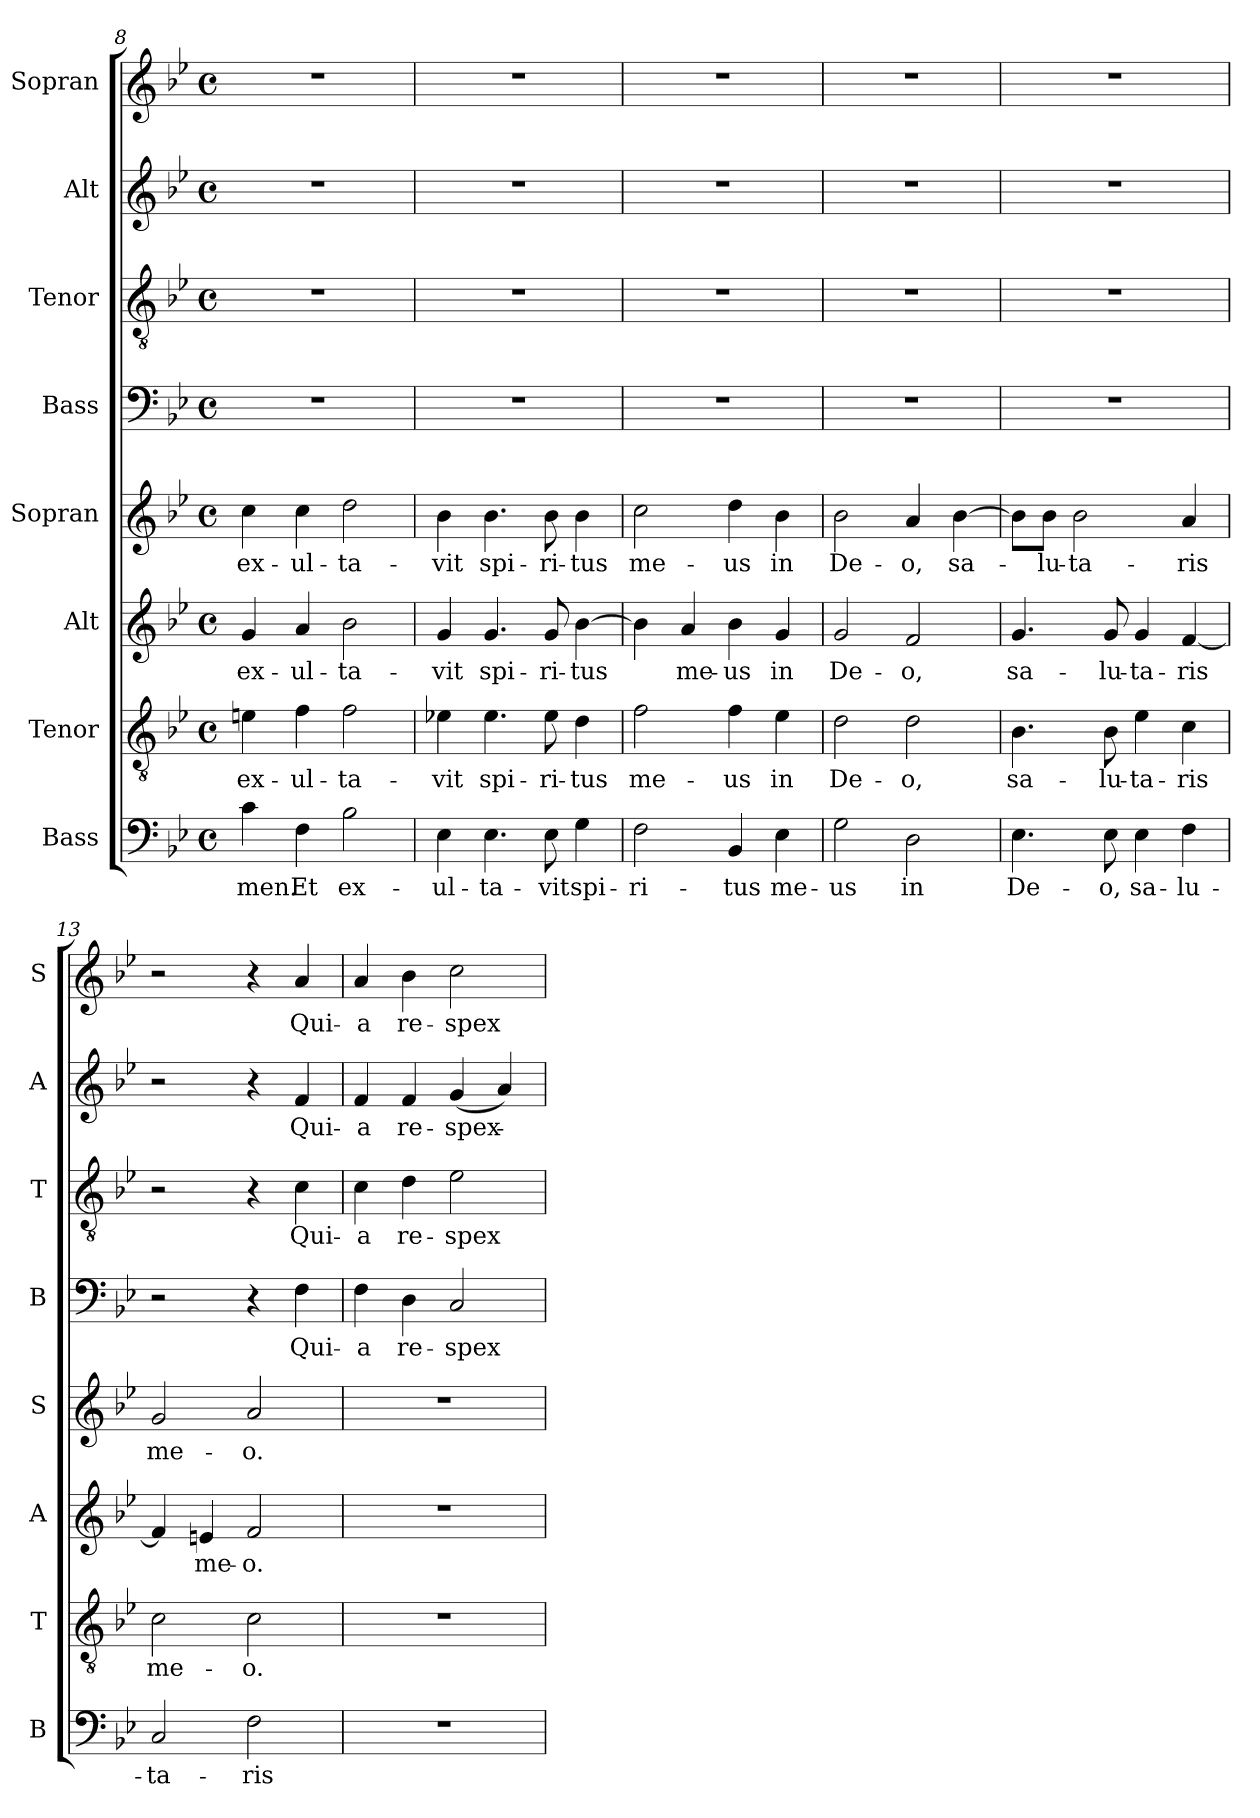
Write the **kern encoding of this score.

**kern	**text	**kern	**text	**kern	**text	**kern	**text	**kern	**text	**kern	**text	**kern	**text	**kern	**text
*part8	*part8	*part7	*part7	*part6	*part6	*part5	*part5	*part4	*part4	*part3	*part3	*part2	*part2	*part1	*part1
*staff8	*staff8	*staff7	*staff7	*staff6	*staff6	*staff5	*staff5	*staff4	*staff4	*staff3	*staff3	*staff2	*staff2	*staff1	*staff1
*I"Bass	*	*I"Tenor	*	*I"Alt	*	*I"Sopran	*	*I"Bass	*	*I"Tenor	*	*I"Alt	*	*I"Sopran	*
*I'B	*	*I'T	*	*I'A	*	*I'S	*	*I'B	*	*I'T	*	*I'A	*	*I'S	*
*clefF4	*	*clefGv2	*	*clefG2	*	*clefG2	*	*clefF4	*	*clefGv2	*	*clefG2	*	*clefG2	*
*k[b-e-]	*	*k[b-e-]	*	*k[b-e-]	*	*k[b-e-]	*	*k[b-e-]	*	*k[b-e-]	*	*k[b-e-]	*	*k[b-e-]	*
*B-:	*	*B-:	*	*B-:	*	*B-:	*	*B-:	*	*B-:	*	*B-:	*	*B-:	*
*M4/4	*	*M4/4	*	*M4/4	*	*M4/4	*	*M4/4	*	*M4/4	*	*M4/4	*	*M4/4	*
*met(c)	*	*met(c)	*	*met(c)	*	*met(c)	*	*met(c)	*	*met(c)	*	*met(c)	*	*met(c)	*
=8	=8	=8	=8	=8	=8	=8	=8	=8	=8	=8	=8	=8	=8	=8	=8
4c\	-men.	4en\	ex-	4g/	ex-	4cc\	ex-	1r	.	1r	.	1r	.	1r	.
4F\	Et	4f\	-ul-	4a/	-ul-	4cc\	-ul-	.	.	.	.	.	.	.	.
2B-\	ex-	2f\	-ta-	2b-\	-ta-	2dd\	-ta-	.	.	.	.	.	.	.	.
=9	=9	=9	=9	=9	=9	=9	=9	=9	=9	=9	=9	=9	=9	=9	=9
4E-\	-ul-	4e-X\	-vit	4g/	-vit	4b-\	-vit	1r	.	1r	.	1r	.	1r	.
4.E-\	-ta-	4.e-\	spi-	4.g/	spi-	4.b-\	spi-	.	.	.	.	.	.	.	.
8E-\	-vit	8e-\	-ri-	8g/	-ri-	8b-\	-ri-	.	.	.	.	.	.	.	.
4G\	spi-	4d\	-tus	[4b-\	-tus	4b-\	-tus	.	.	.	.	.	.	.	.
=10	=10	=10	=10	=10	=10	=10	=10	=10	=10	=10	=10	=10	=10	=10	=10
2F\	-ri-	2f\	me-	4b-\]	.	2cc\	me-	1r	.	1r	.	1r	.	1r	.
.	.	.	.	4a/	me-	.	.	.	.	.	.	.	.	.	.
4BB-/	-tus	4f\	-us	4b-\	-us	4dd\	-us	.	.	.	.	.	.	.	.
4E-\	me-	4e-\	in	4g/	in	4b-\	in	.	.	.	.	.	.	.	.
=11	=11	=11	=11	=11	=11	=11	=11	=11	=11	=11	=11	=11	=11	=11	=11
2G\	-us	2d\	De-	2g/	De-	2b-\	De-	1r	.	1r	.	1r	.	1r	.
2D\	in	2d\	-o,	2f/	-o,	4a/	-o,	.	.	.	.	.	.	.	.
.	.	.	.	.	.	[4b-\	sa-	.	.	.	.	.	.	.	.
!!LO:PB:g=z
=12	=12	=12	=12	=12	=12	=12	=12	=12	=12	=12	=12	=12	=12	=12	=12
4.E-\	De-	4.B-\	sa-	4.g/	sa-	8b-\L]	.	1r	.	1r	.	1r	.	1r	.
.	.	.	.	.	.	8b-\J	-lu-	.	.	.	.	.	.	.	.
.	.	.	.	.	.	2b-\	-ta-	.	.	.	.	.	.	.	.
8E-\	-o,	8B-\	-lu-	8g/	-lu-	.	.	.	.	.	.	.	.	.	.
4E-\	sa-	4e-\	-ta-	4g/	-ta-	.	.	.	.	.	.	.	.	.	.
4F\	-lu-	4c\	-ris	[4f/	-ris	4a/	-ris	.	.	.	.	.	.	.	.
=13	=13	=13	=13	=13	=13	=13	=13	=13	=13	=13	=13	=13	=13	=13	=13
2C/	-ta-	2c\	me-	4f/]	.	2g/	me-	2r	.	2r	.	2r	.	2r	.
.	.	.	.	4en/	me-	.	.	.	.	.	.	.	.	.	.
2F\	-ris	2c\	-o.	2f/	-o.	2a/	-o.	4r	.	4r	.	4r	.	4r	.
.	.	.	.	.	.	.	.	4F\	Qui-	4c\	Qui-	4f/	Qui-	4a/	Qui-
=14	=14	=14	=14	=14	=14	=14	=14	=14	=14	=14	=14	=14	=14	=14	=14
1r	.	1r	.	1r	.	1r	.	4F\	-a	4c\	-a	4f/	-a	4a/	-a
.	.	.	.	.	.	.	.	4D\	re-	4d\	re-	4f/	re-	4b-\	re-
.	.	.	.	.	.	.	.	2C/	-spex-	2e-\	-spex-	(4g/	-spex-	2cc\	-spex-
.	.	.	.	.	.	.	.	.	.	.	.	4a/)	.	.	.
=	=	=	=	=	=	=	=	=	=	=	=	=	=	=	=
*-	*-	*-	*-	*-	*-	*-	*-	*-	*-	*-	*-	*-	*-	*-	*-
